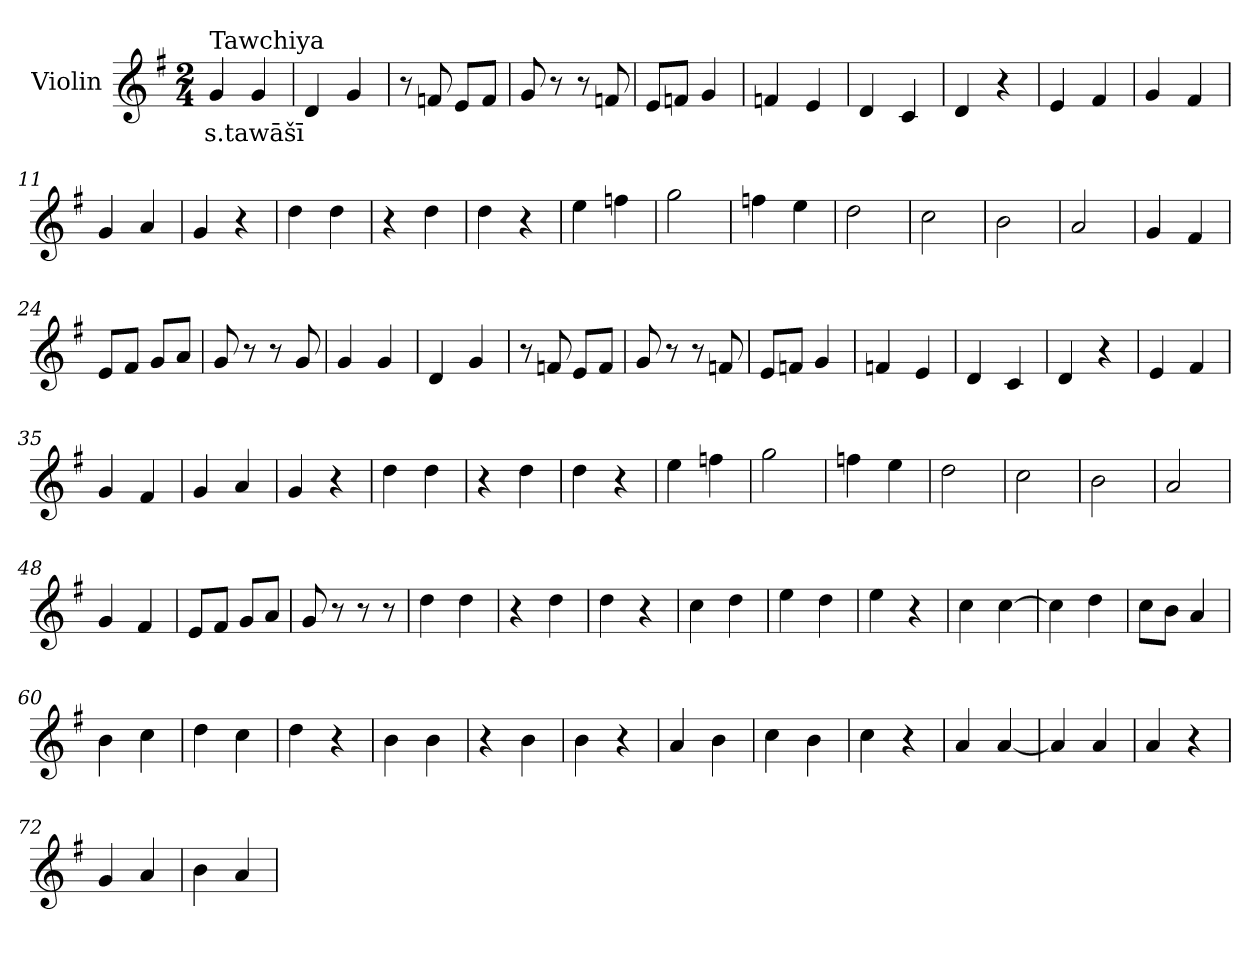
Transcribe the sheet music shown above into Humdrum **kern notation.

**kern	**text
*part1	*part1
*staff1	*staff1
*I"Violin	*
*clefG2	*
*k[f#]	*
*G:	*
*M2/4	*
*MM150	*
=1	=1
!LO:TX:a:t=Tawchiya	!
!	!LO:LY:b
4g/	s.tawāšī
4g/	.
=2	=2
4d/	.
4g/	.
=3	=3
8r	.
8fn/	.
8e/L	.
8f/J	.
=4	=4
8g/	.
8r	.
8r	.
8fn/	.
=5	=5
8e/L	.
8fn/J	.
4g/	.
=6	=6
4fn/	.
4e/	.
=7	=7
4d/	.
4c/	.
=8	=8
4d/	.
4r	.
!!LO:LB:g=z
=9	=9
4e/	.
4f#/	.
=10	=10
4g/	.
4f#/	.
=11	=11
4g/	.
4a/	.
=12	=12
4g/	.
4r	.
=13	=13
4dd\	.
4dd\	.
=14	=14
4r	.
4dd\	.
=15	=15
4dd\	.
4r	.
=16	=16
4ee\	.
4ffn\	.
=17	=17
2gg\	.
=18	=18
4ffn\	.
4ee\	.
!!LO:LB:g=z
=19	=19
2dd\	.
=20	=20
2cc\	.
=21	=21
2b\	.
=22	=22
2a/	.
=23	=23
4g/	.
4f#/	.
=24	=24
8e/L	.
8f#/J	.
8g/L	.
8a/J	.
=25	=25
8g/	.
8r	.
8r	.
8g/	.
=26	=26
4g/	.
4g/	.
=27	=27
4d/	.
4g/	.
=28	=28
8r	.
8fn/	.
8e/L	.
8f/J	.
!!LO:LB:g=z
=29	=29
8g/	.
8r	.
8r	.
8fn/	.
=30	=30
8e/L	.
8fn/J	.
4g/	.
=31	=31
4fn/	.
4e/	.
=32	=32
4d/	.
4c/	.
=33	=33
4d/	.
4r	.
=34	=34
4e/	.
4f#/	.
=35	=35
4g/	.
4f#/	.
=36	=36
4g/	.
4a/	.
=37	=37
4g/	.
4r	.
=38	=38
4dd\	.
4dd\	.
!!LO:LB:g=z
=39	=39
4r	.
4dd\	.
=40	=40
4dd\	.
4r	.
=41	=41
4ee\	.
4ffn\	.
=42	=42
2gg\	.
=43	=43
4ffn\	.
4ee\	.
=44	=44
2dd\	.
=45	=45
2cc\	.
=46	=46
2b\	.
=47	=47
2a/	.
=48	=48
4g/	.
4f#/	.
=49	=49
8e/L	.
8f#/J	.
8g/L	.
8a/J	.
!!LO:LB:g=z
=50	=50
8g/	.
8r	.
8r	.
8r	.
=51	=51
4dd\	.
4dd\	.
=52	=52
4r	.
4dd\	.
=53	=53
4dd\	.
4r	.
=54	=54
4cc\	.
4dd\	.
=55	=55
4ee\	.
4dd\	.
=56	=56
4ee\	.
4r	.
=57	=57
4cc\	.
[4cc\	.
=58	=58
4cc\]	.
4dd\	.
=59	=59
8cc\L	.
8b\J	.
4a/	.
!!LO:LB:g=z
=60	=60
4b\	.
4cc\	.
=61	=61
4dd\	.
4cc\	.
=62	=62
4dd\	.
4r	.
=63	=63
4b\	.
4b\	.
=64	=64
4r	.
4b\	.
=65	=65
4b\	.
4r	.
=66	=66
4a/	.
4b\	.
=67	=67
4cc\	.
4b\	.
=68	=68
4cc\	.
4r	.
=69	=69
4a/	.
[4a/	.
!!LO:PB:g=z
=70	=70
4a/]	.
4a/	.
=71	=71
4a/	.
4r	.
=72	=72
4g/	.
4a/	.
=73	=73
4b\	.
4a/	.
=	=
*-	*-
